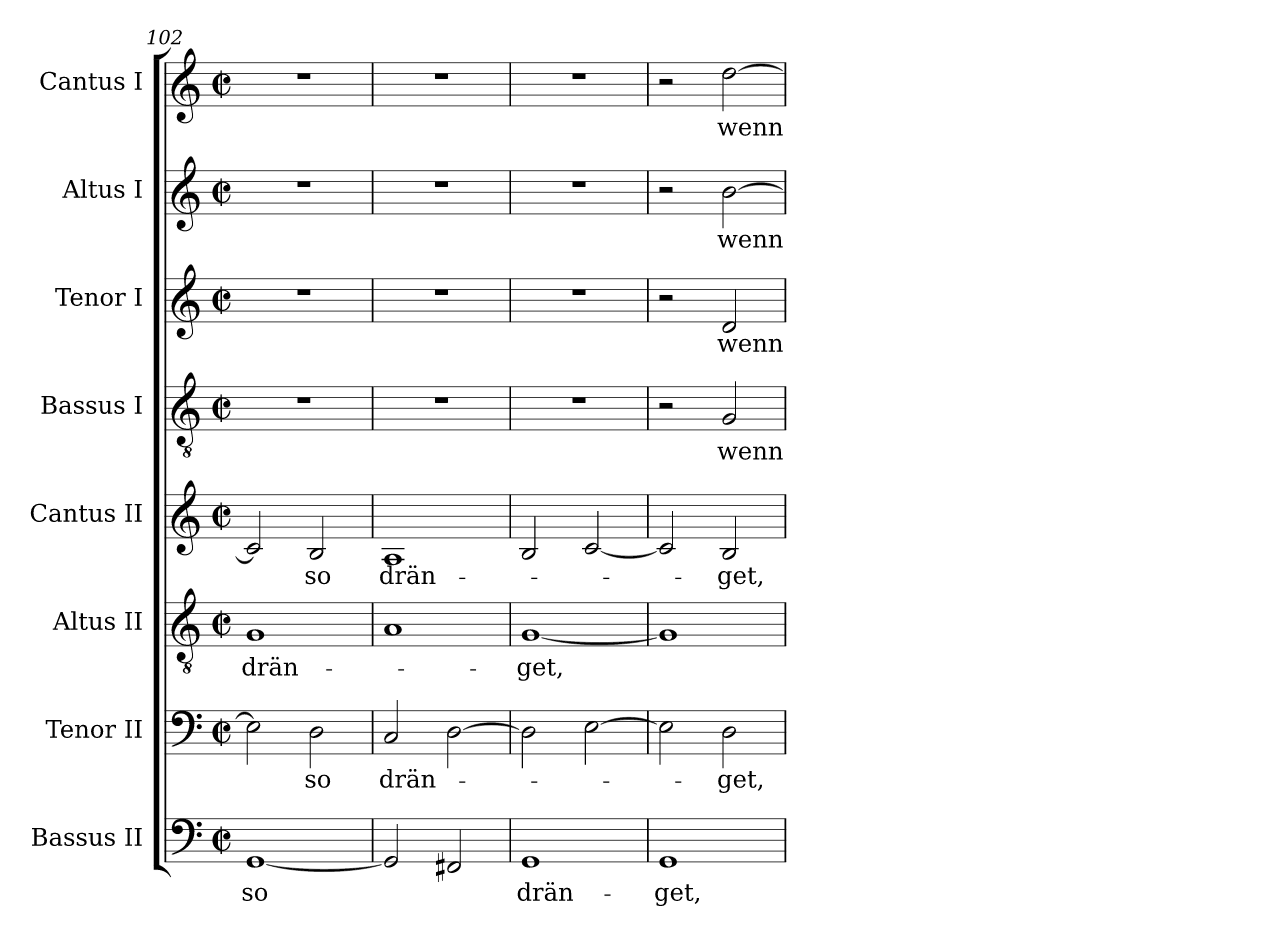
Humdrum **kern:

**kern	**text	**kern	**text	**kern	**text	**kern	**text	**kern	**text	**kern	**text	**kern	**text	**kern	**text
*part8	*part8	*part7	*part7	*part6	*part6	*part5	*part5	*part4	*part4	*part3	*part3	*part2	*part2	*part1	*part1
*staff8	*staff8	*staff7	*staff7	*staff6	*staff6	*staff5	*staff5	*staff4	*staff4	*staff3	*staff3	*staff2	*staff2	*staff1	*staff1
*I"Bassus II	*	*I"Tenor II	*	*I"Altus II	*	*I"Cantus II	*	*I"Bassus I	*	*I"Tenor I	*	*I"Altus I	*	*I"Cantus I	*
*I'B2	*	*I'T2	*	*I'A2	*	*I'C2	*	*I'B1	*	*I'T1	*	*I'A1	*	*I'C1	*
*clefF4	*	*clefF4	*	*clefGv2	*	*clefG2	*	*clefGv2	*	*clefG2	*	*clefG2	*	*clefG2	*
*k[]	*	*k[]	*	*k[]	*	*k[]	*	*k[]	*	*k[]	*	*k[]	*	*k[]	*
*C:	*	*C:	*	*C:	*	*C:	*	*C:	*	*C:	*	*C:	*	*C:	*
*M2/2	*	*M2/2	*	*M2/2	*	*M2/2	*	*M2/2	*	*M2/2	*	*M2/2	*	*M2/2	*
*met(c|)	*	*met(c|)	*	*met(c|)	*	*met(c|)	*	*met(c|)	*	*met(c|)	*	*met(c|)	*	*met(c|)	*
=102	=102	=102	=102	=102	=102	=102	=102	=102	=102	=102	=102	=102	=102	=102	=102
!	!LO:LY:b	!	!	!	!	!	!	!	!	!	!	!	!	!	!
!	!	!	!	!	!LO:LY:b	!	!	!	!	!	!	!	!	!	!
[1GG	so	2E\]	.	1G	drän-	2c/]	.	1r	.	1r	.	1r	.	1r	.
!	!	!	!LO:LY:b	!	!	!	!	!	!	!	!	!	!	!	!
!	!	!	!	!	!	!	!LO:LY:b	!	!	!	!	!	!	!	!
.	.	2D\	so	.	.	2B/	so	.	.	.	.	.	.	.	.
=103	=103	=103	=103	=103	=103	=103	=103	=103	=103	=103	=103	=103	=103	=103	=103
!	!	!	!LO:LY:b	!	!	!	!	!	!	!	!	!	!	!	!
!	!	!	!	!	!	!	!LO:LY:b	!	!	!	!	!	!	!	!
2GG/]	.	2C/	drän-	1A	.	1A	drän-	1r	.	1r	.	1r	.	1r	.
2FF#X/	.	[2D\	.	.	.	.	.	.	.	.	.	.	.	.	.
!!LO:PB:g=z
=104	=104	=104	=104	=104	=104	=104	=104	=104	=104	=104	=104	=104	=104	=104	=104
!	!LO:LY:b	!	!	!	!	!	!	!	!	!	!	!	!	!	!
!	!	!	!	!	!LO:LY:b	!	!	!	!	!	!	!	!	!	!
1GG	drän-	2D\]	.	[1G	-get,	2B/	.	1r	.	1r	.	1r	.	1r	.
.	.	[2E\	.	.	.	[2c/	.	.	.	.	.	.	.	.	.
=105	=105	=105	=105	=105	=105	=105	=105	=105	=105	=105	=105	=105	=105	=105	=105
!	!LO:LY:b	!	!	!	!	!	!	!	!	!	!	!	!	!	!
1GG	-get,	2E\]	.	1G]	.	2c/]	.	2r	.	2r	.	2r	.	2r	.
!	!	!	!LO:LY:b	!	!	!	!	!	!	!	!	!	!	!	!
!	!	!	!	!	!	!	!LO:LY:b	!	!	!	!	!	!	!	!
!	!	!	!	!	!	!	!	!	!LO:LY:b	!	!	!	!	!	!
!	!	!	!	!	!	!	!	!	!	!	!LO:LY:b	!	!	!	!
!	!	!	!	!	!	!	!	!	!	!	!	!	!LO:LY:b	!	!
!	!	!	!	!	!	!	!	!	!	!	!	!	!	!	!LO:LY:b
.	.	2D\	-get,	.	.	2B/	-get,	2G/	wenn	2d/	wenn	[2b\	wenn	[2dd\	wenn
=	=	=	=	=	=	=	=	=	=	=	=	=	=	=	=
*-	*-	*-	*-	*-	*-	*-	*-	*-	*-	*-	*-	*-	*-	*-	*-
